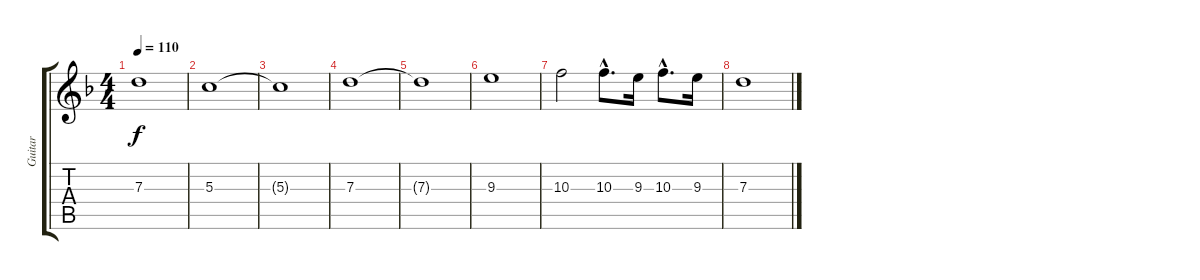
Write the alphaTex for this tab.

\track ("Guitar" "Guitar") {instrument electricguitarclean}
\staff {score tabs}
\tuning (E4 B3 G3 D3 A2 E2) {hide}
\ts (4 4)
\tempo 110
\clef g2
\ks dminor
7.3{t}.1{dy f} |
5.3.1 |
5.3{t}.1 |
7.3.1 |
7.3{t}.1 |
9.3.1 |
10.3.2 10.3{hac}.8{d} 9.3.16 10.3{hac}.8{d} 9.3.16 |
7.3.1
